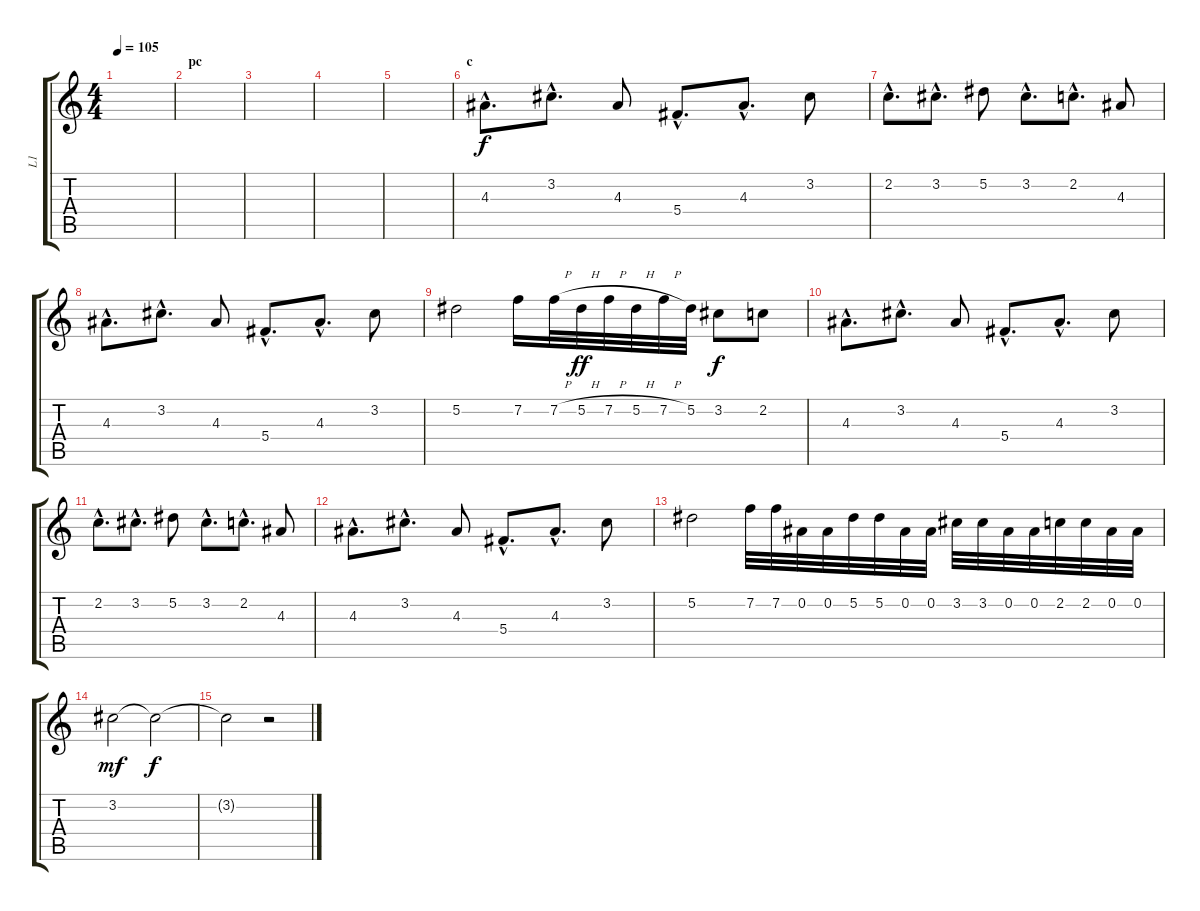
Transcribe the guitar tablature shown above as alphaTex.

\track ("L1" "L1") {instrument distortionguitar}
\staff {score tabs}
\tuning (Eb4 Bb3 Gb3 Db3 Ab2 Eb2) {hide}
\ts (4 4)
\tempo 105
\clef g2
\ks c
|
\section ("" "pc")
|
|
|
|
\section ("" "c")
4.3{hac}.8{d} 3.2{hac}.8{d} 4.3.8 5.4{hac}.8{d} 4.3{hac}.8{d} 3.2.8 |
2.2{hac}.8{d} 3.2{hac}.8{d} 5.2.8 3.2{hac}.8{d} 2.2{hac}.8{d} 4.3.8 |
4.3{hac}.8{d} 3.2{hac}.8{d} 4.3.8 5.4{hac}.8{d} 4.3{hac}.8{d} 3.2.8 |
5.2.2 7.2.16 7.2{h}.32 5.2{h}.32{dy ff} 7.2{h}.32 5.2{h}.32 7.2{h}.32 5.2.32 3.2.8{dy f} 2.2.8 |
4.3{hac}.8{d} 3.2{hac}.8{d} 4.3.8 5.4{hac}.8{d} 4.3{hac}.8{d} 3.2.8 |
2.2{hac}.8{d} 3.2{hac}.8{d} 5.2.8 3.2{hac}.8{d} 2.2{hac}.8{d} 4.3.8 |
4.3{hac}.8{d} 3.2{hac}.8{d} 4.3.8 5.4{hac}.8{d} 4.3{hac}.8{d} 3.2.8 |
5.2.2 7.2.32 7.2.32 0.2.32 0.2.32 5.2.32 5.2.32 0.2.32 0.2.32 3.2.32 3.2.32 0.2.32 0.2.32 2.2.32 2.2.32 0.2.32 0.2.32 |
\section ("" "")
3.2.2{dy mf} 3.2{t}.2{dy f volume 0} |
3.2{t}.2 r.2{volume 14}
